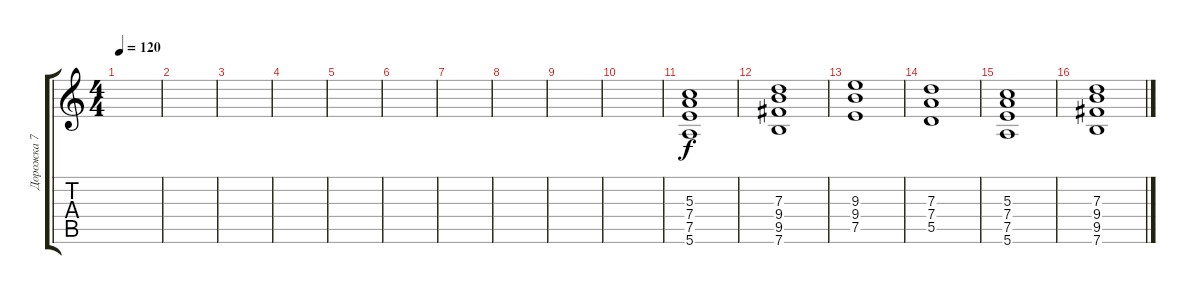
\track ("Дорожка 7" "Дорожка 7") {instrument overdrivenguitar}
\staff {score tabs}
\tuning (E4 B3 G3 D3 A2 E2) {hide}
\ts (4 4)
\tempo 120
\clef g2
\ks c
|
|
|
|
|
|
|
|
|
|
(5.3 7.4 7.5 5.6).1 |
(7.3 9.4 9.5 7.6).1 |
(9.3 9.4 7.5).1 |
(7.3 7.4 5.5).1 |
(5.3 7.4 7.5 5.6).1 |
(7.3 9.4 9.5 7.6).1
